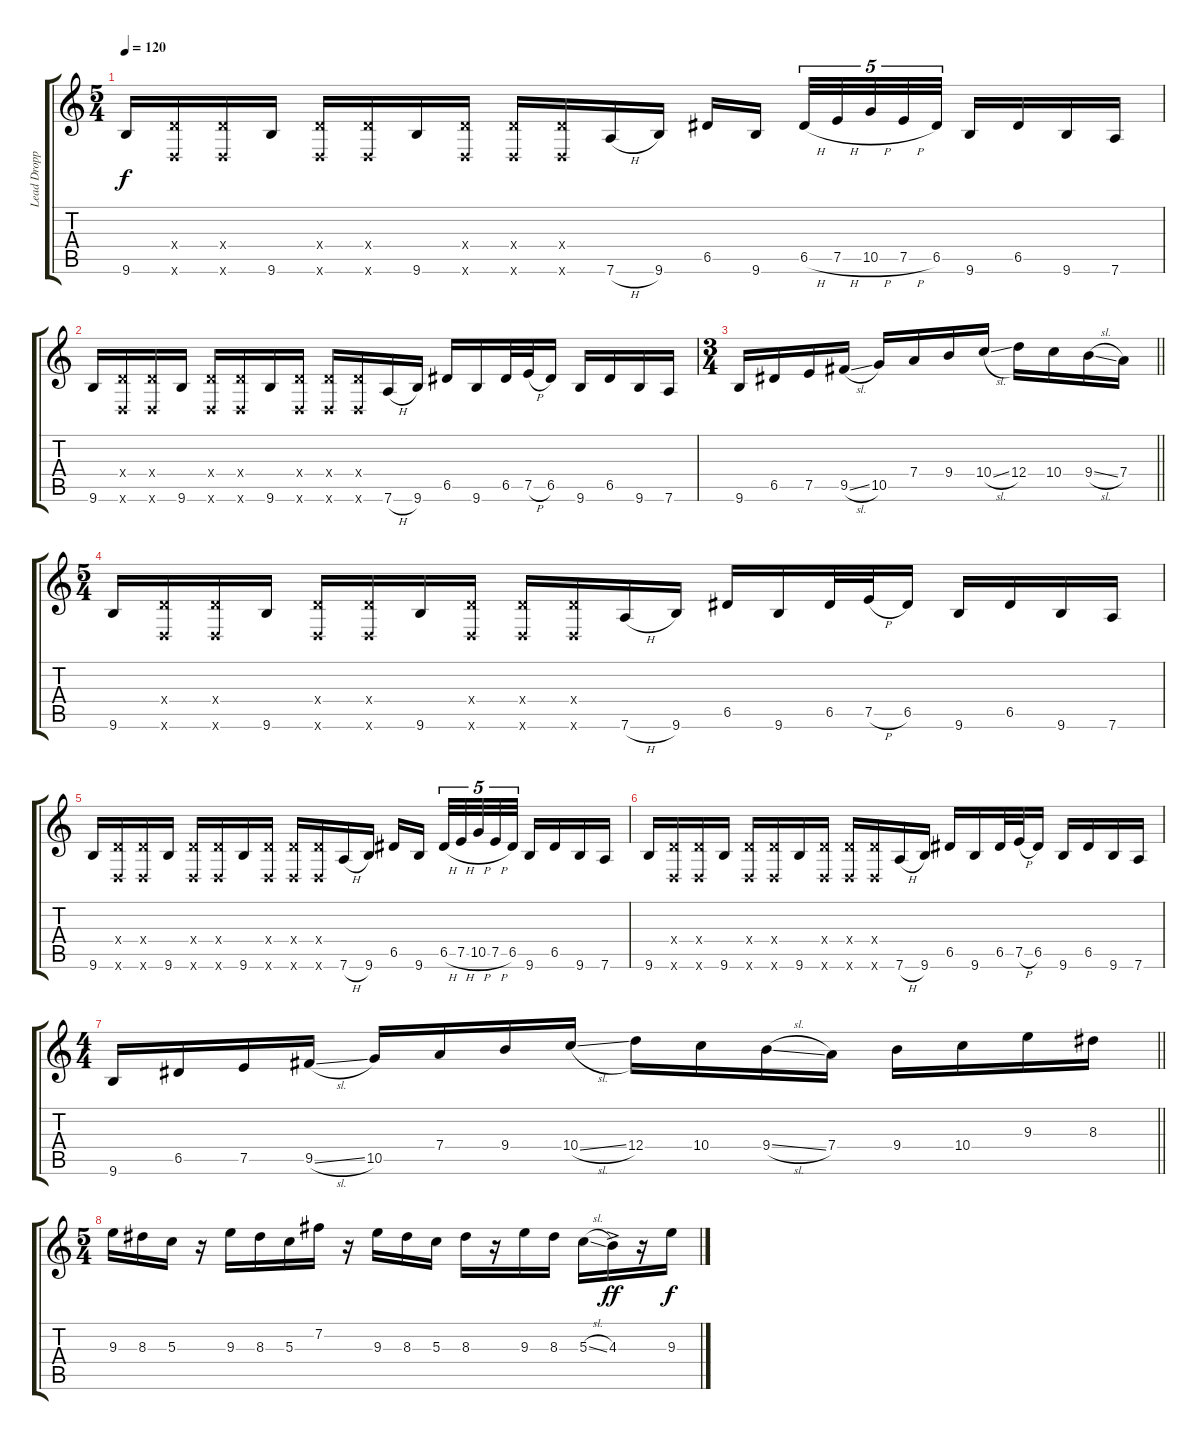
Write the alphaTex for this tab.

\track ("Lead Dropped D " "Lead Dropp") {instrument distortionguitar}
\staff {score tabs}
\tuning (E4 B3 G3 D3 A2 D2) {hide}
\ts (5 4)
\tempo 120
\clef g2
\ks c
9.6.16{dy f} (0.4{x} 0.6{x}).16 (0.4{x} 0.6{x}).16 9.6.16 (0.4{x} 0.6{x}).16 (0.4{x} 0.6{x}).16 9.6.16 (0.4{x} 0.6{x}).16 (0.4{x} 0.6{x}).16 (0.4{x} 0.6{x}).16 7.6{h}.16 9.6.16 6.5.16 9.6.16{beam splitsecondary} 6.5{h}.32{tu (5 4)} 7.5{h}.32{tu (5 4)} 10.5{h}.32{tu (5 4)} 7.5{h}.32{tu (5 4)} 6.5.32{tu (5 4)} 9.6.16 6.5.16 9.6.16 7.6.16 |
9.6.16 (0.4{x} 0.6{x}).16 (0.4{x} 0.6{x}).16 9.6.16 (0.4{x} 0.6{x}).16 (0.4{x} 0.6{x}).16 9.6.16 (0.4{x} 0.6{x}).16 (0.4{x} 0.6{x}).16 (0.4{x} 0.6{x}).16 7.6{h}.16 9.6.16 6.5.16 9.6.16 6.5.32 7.5{h}.32 6.5.16 9.6.16 6.5.16 9.6.16 7.6.16 |
\ts (3 4)
\barLineRight lightlight
9.6.16 6.5.16 7.5.16 9.5{sl}.16 10.5.16 7.4.16 9.4.16 10.4{sl}.16 12.4.16 10.4.16 9.4{sl}.16 7.4.16 |
\ts (5 4)
9.6.16 (0.4{x} 0.6{x}).16 (0.4{x} 0.6{x}).16 9.6.16 (0.4{x} 0.6{x}).16 (0.4{x} 0.6{x}).16 9.6.16 (0.4{x} 0.6{x}).16 (0.4{x} 0.6{x}).16 (0.4{x} 0.6{x}).16 7.6{h}.16 9.6.16 6.5.16 9.6.16 6.5.32 7.5{h}.32 6.5.16 9.6.16 6.5.16 9.6.16 7.6.16 |
9.6.16 (0.4{x} 0.6{x}).16 (0.4{x} 0.6{x}).16 9.6.16 (0.4{x} 0.6{x}).16 (0.4{x} 0.6{x}).16 9.6.16 (0.4{x} 0.6{x}).16 (0.4{x} 0.6{x}).16 (0.4{x} 0.6{x}).16 7.6{h}.16 9.6.16 6.5.16 9.6.16{beam splitsecondary} 6.5{h}.32{tu (5 4)} 7.5{h}.32{tu (5 4)} 10.5{h}.32{tu (5 4)} 7.5{h}.32{tu (5 4)} 6.5.32{tu (5 4)} 9.6.16 6.5.16 9.6.16 7.6.16 |
9.6.16 (0.4{x} 0.6{x}).16 (0.4{x} 0.6{x}).16 9.6.16 (0.4{x} 0.6{x}).16 (0.4{x} 0.6{x}).16 9.6.16 (0.4{x} 0.6{x}).16 (0.4{x} 0.6{x}).16 (0.4{x} 0.6{x}).16 7.6{h}.16 9.6.16 6.5.16 9.6.16 6.5.32 7.5{h}.32 6.5.16 9.6.16 6.5.16 9.6.16 7.6.16 |
\ts (4 4)
\barLineRight lightlight
9.6.16 6.5.16 7.5.16 9.5{sl}.16 10.5.16 7.4.16 9.4.16 10.4{sl}.16 12.4.16 10.4.16 9.4{sl}.16 7.4.16 9.4.16 10.4.16 9.3.16 8.3.16 |
\ts (5 4)
\section ("" "")
9.3.16 8.3.16 5.3.16 r.16 9.3.16 8.3.16 5.3.16 7.2.16 r.16 9.3.16 8.3.16 5.3.16 8.3.16 r.16 9.3.16 8.3.16 5.3{sl}.16 4.3{ac}.16{dy ff} r.16 9.3.16{dy f}
